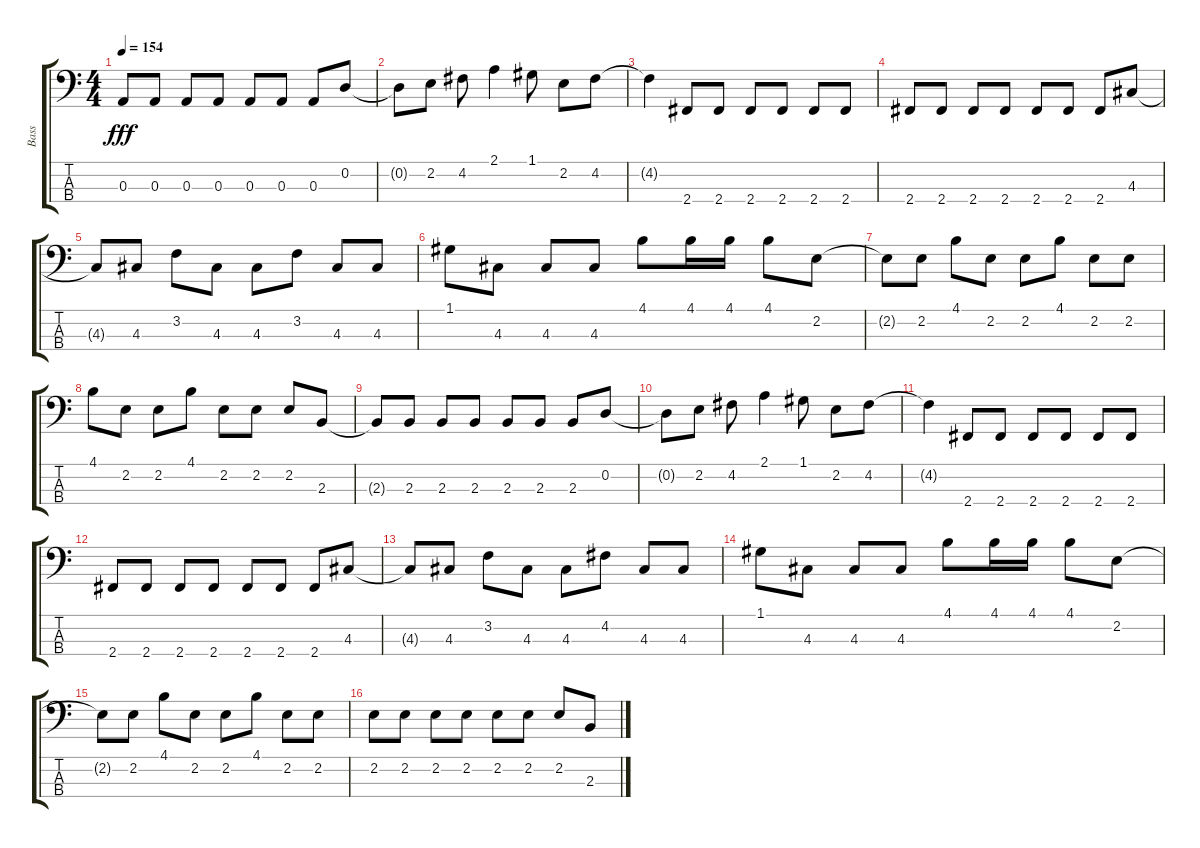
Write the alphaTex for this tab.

\track ("Bass" "Bass") {instrument slapbass1}
\staff {score tabs}
\tuning (G2 D2 A1 E1) {hide}
\ts (4 4)
\tempo 154
\clef f4
\ks c
0.3{t}.8{dy fff} 0.3.8 0.3.8 0.3.8 0.3.8 0.3.8 0.3.8 0.2.8 |
0.2{t}.8 2.2.8 4.2.8 2.1.4 1.1.8 2.2.8 4.2.8 |
4.2{t}.4 2.4.8 2.4.8 2.4.8 2.4.8 2.4.8 2.4.8 |
2.4.8 2.4.8 2.4.8 2.4.8 2.4.8 2.4.8 2.4.8 4.3.8 |
4.3{t}.8 4.3.8 3.2.8 4.3.8 4.3.8 3.2.8 4.3.8 4.3.8 |
1.1.8 4.3.8 4.3.8 4.3.8 4.1.8 4.1.16 4.1.16 4.1.8 2.2.8 |
2.2{t}.8 2.2.8 4.1.8 2.2.8 2.2.8 4.1.8 2.2.8 2.2.8 |
4.1.8 2.2.8 2.2.8 4.1.8 2.2.8 2.2.8 2.2.8 2.3.8 |
2.3{t}.8 2.3.8 2.3.8 2.3.8 2.3.8 2.3.8 2.3.8 0.2.8 |
0.2{t}.8 2.2.8 4.2.8 2.1.4 1.1.8 2.2.8 4.2.8 |
4.2{t}.4 2.4.8 2.4.8 2.4.8 2.4.8 2.4.8 2.4.8 |
2.4.8 2.4.8 2.4.8 2.4.8 2.4.8 2.4.8 2.4.8 4.3.8 |
4.3{t}.8 4.3.8 3.2.8 4.3.8 4.3.8 4.2.8 4.3.8 4.3.8 |
1.1.8 4.3.8 4.3.8 4.3.8 4.1.8 4.1.16 4.1.16 4.1.8 2.2.8 |
2.2{t}.8 2.2.8 4.1.8 2.2.8 2.2.8 4.1.8 2.2.8 2.2.8 |
2.2.8 2.2.8 2.2.8 2.2.8 2.2.8 2.2.8 2.2.8 2.3.8
